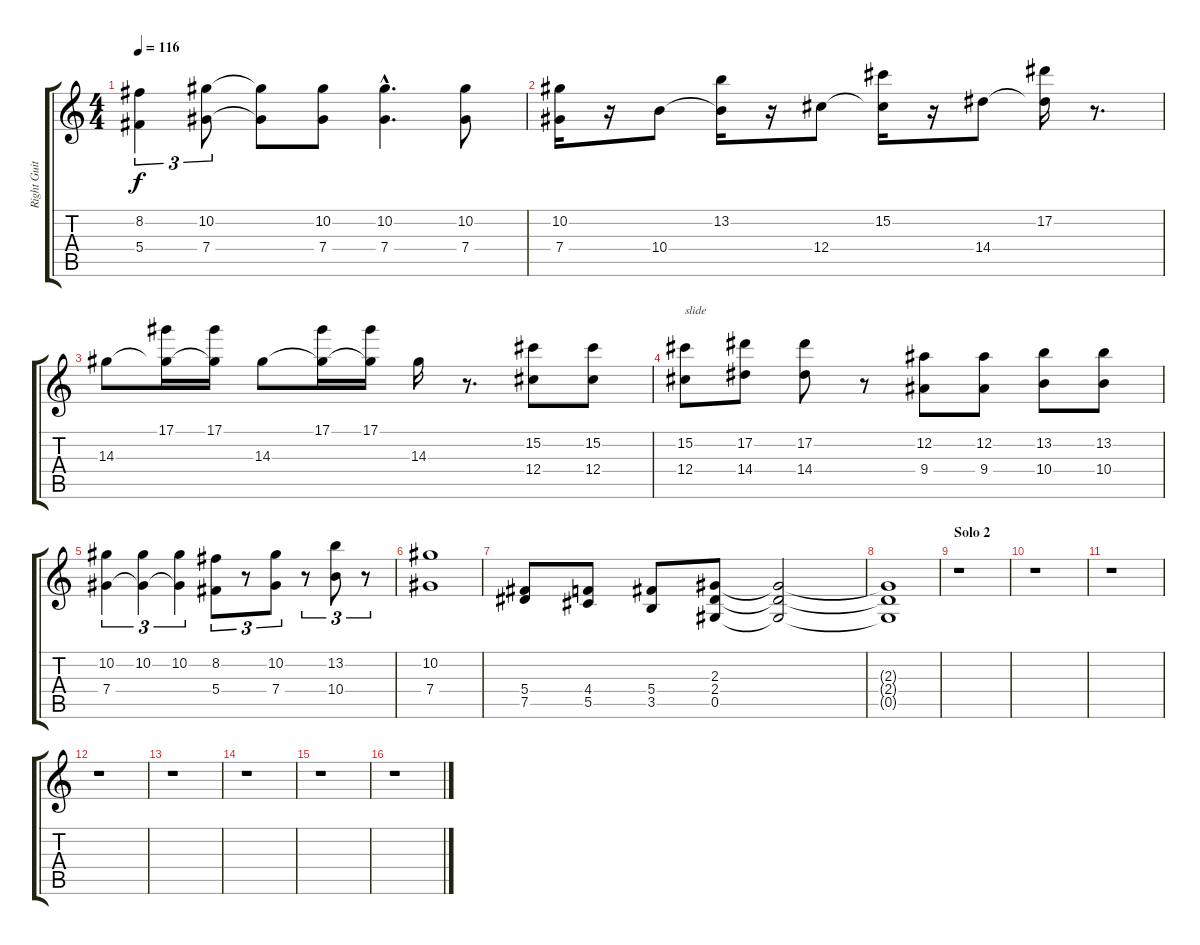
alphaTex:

\track ("Right Guitar" "Right Guit") {instrument overdrivenguitar}
\staff {score tabs}
\tuning (Eb4 Bb3 Gb3 Db3 Ab2 Eb2) {hide}
\ts (4 4)
\tempo 116
\clef g2
\ks c
(8.2 5.4).4{tu (3 2) dy f instrument electricguitarjazz} (10.2 7.4).8{tu (3 2)} (10.2{t} 7.4{t}).8 (10.2 7.4).8 (10.2{hac} 7.4{hac}).4{d} (10.2 7.4).8 |
(10.2 7.4).16{instrument electricguitarjazz} r.16 10.4.8 (13.2 10.4{t}).16 r.16 12.4.8 (15.2 12.4{t}).16 r.16 14.4.8 (17.2 14.4{t}).16 r.8{d} |
14.3.8{instrument electricguitarjazz} (17.1 14.3{t}).16 (17.1 14.3{t}).16 14.3.8 (17.1 14.3{t}).16 (17.1 14.3{t}).16 14.3.16 r.8{d} (15.2 12.4).8 (15.2 12.4).8 |
(15.2 12.4).8{txt "slide" instrument electricguitarjazz} (17.2 14.4).8 (17.2 14.4).8 r.8 (12.2 9.4).8 (12.2 9.4).8 (13.2 10.4).8 (13.2 10.4).8 |
(10.2 7.4).4{tu (3 2) instrument electricguitarjazz} (10.2 7.4{t}).4{tu (3 2)} (10.2 7.4{t}).4{tu (3 2)} (8.2 5.4).8{tu (3 2)} r.8{tu (3 2)} (10.2 7.4).8{tu (3 2)} r.8{tu (3 2)} (13.2 10.4).8{tu (3 2)} r.8{tu (3 2)} |
(10.2 7.4).1 |
(5.4 7.5).8{instrument overdrivenguitar} (4.4 5.5).8 (5.4 3.5).8 (2.3 2.4 0.5).8 (2.3{t} 2.4{t} 0.5{t}).2 |
(2.3{t} 2.4{t} 0.5{t}).1 |
\section ("" "Solo 2")
r.1 |
r.1 |
r.1 |
r.1 |
r.1 |
r.1 |
r.1 |
r.1
